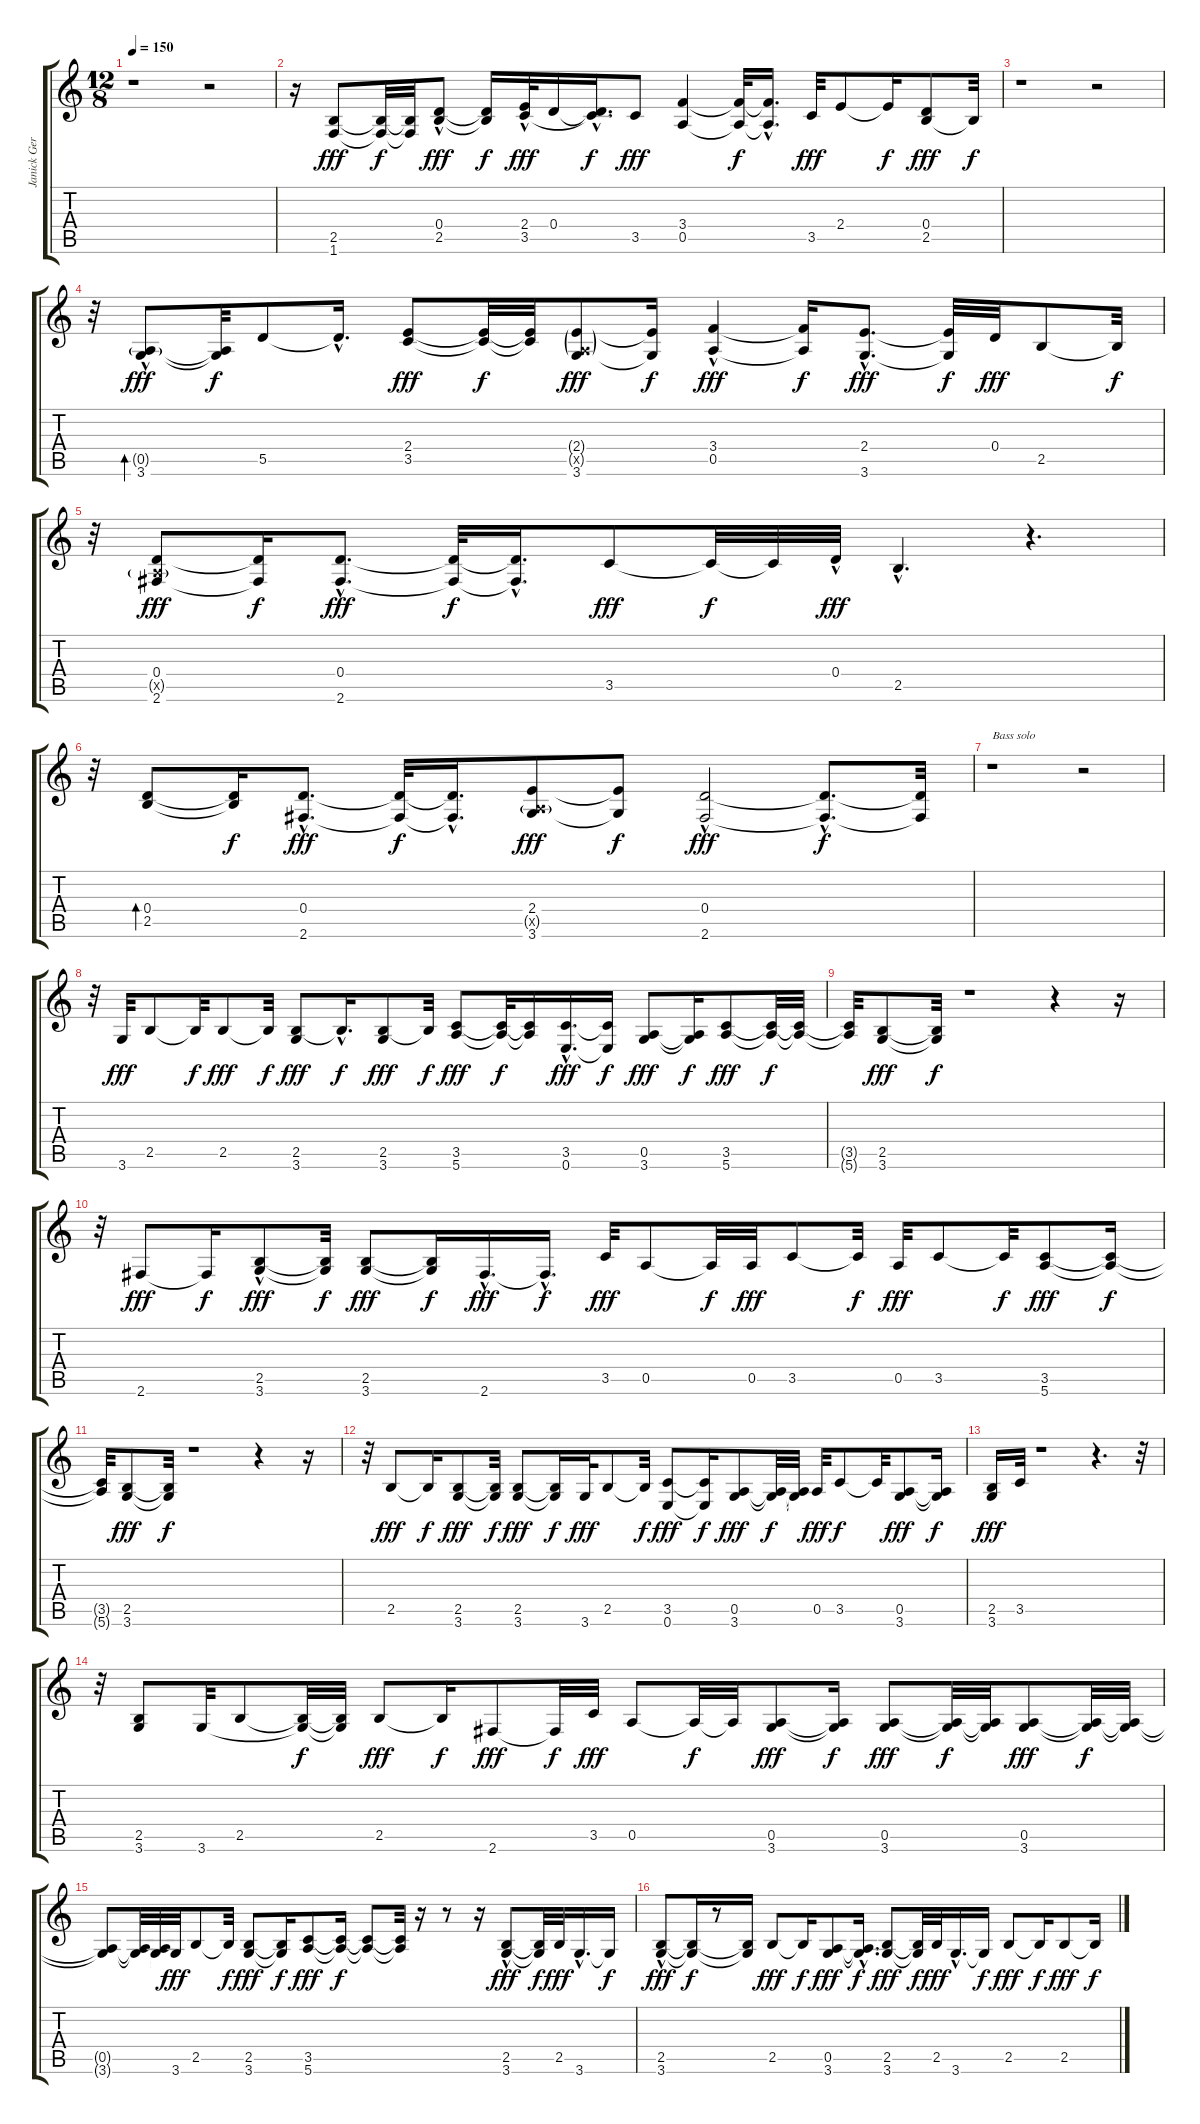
\track ("Janick Gers  ( guitar )" "Janick Ger") {instrument distortionguitar}
\staff {score tabs}
\tuning (E4 B3 G3 D3 A2 E2) {hide}
\ts (12 8)
\tempo 150
\clef g2
\ks c
r.1{dy f} r.2 |
r.16 (2.5 1.6).8{dy fff} (2.5{t} 1.6{t}).32{dy f} (2.5{t} 1.6{t}).32 (0.4{hac} 2.5).8{dy fff} (0.4{t} 2.5{t}).16{dy f} (2.4{hac} 3.5).32{dy fff} 0.4.16 (0.4{hac t} 3.5{hac t}).16{d dy f} 3.5.8{dy fff} (3.4 0.5).4 (3.4{t} 0.5{t}).32{dy f} (3.4{hac t} 0.5{hac t}).16{d} 3.5.32{dy fff} 2.4.8 2.4{t}.16{dy f} (0.4 2.5).8{dy fff} 2.5{t}.32{dy f} |
r.1 r.2 |
r.32 (0.5{g hac} 3.6).8{bd 480 dy fff} (0.5{t} 3.6{t}).32{dy f} 5.5.8 5.5{hac t}.16{d} (2.4 3.5).8{dy fff} (2.4{t} 3.5{t}).32{dy f} (2.4{t} 3.5{t}).32 (2.4{g} 0.5{g x} 3.6).8{dy fff} (2.4{t} 3.6{t}).16{dy f} (3.4{hac} 0.5).4{dy fff} (3.4{t} 0.5{t}).16{dy f} (2.4 3.6{hac}).8{d dy fff} (2.4{t} 3.6{t}).32{dy f} 0.4.32{dy fff} 2.5.8 2.5{t}.32{dy f} |
r.32 (0.4 0.5{g x} 2.6).8{dy fff} (0.4{t} 2.6{t}).16{dy f} (0.4{hac} 2.6{hac}).8{d dy fff} (0.4{t} 2.6{t}).32{dy f} (0.4{hac t} 2.6{hac t}).16{d} 3.5.8{dy fff} 3.5{t}.32{dy f} 3.5{t}.32 0.4{hac}.32{dy fff} 2.5{hac}.4{d} r.4{d} |
r.32 (0.4 2.5).8{bd 480} (0.4{t} 2.5{t}).16{dy f} (0.4 2.6{hac}).8{d dy fff} (0.4{t} 2.6{t}).32{dy f} (0.4{hac t} 2.6{hac t}).16{d} (2.4 0.5{g x} 3.6).8{dy fff} (2.4{t} 3.6{t}).8{dy f} (0.4 2.6{hac}).2{dy fff} (0.4{hac t} 2.6{hac t}).8{d dy f} (0.4{t} 2.6{t}).32 |
r.1{txt "Bass solo"} r.2 |
r.32 3.6.32{dy fff} 2.5.8 2.5{t}.32{dy f} 2.5.8{dy fff} 2.5{t}.32{dy f} (2.5 3.6).8{dy fff} 2.5{hac t}.16{d dy f} (2.5 3.6).8{dy fff} 2.5{t}.32{dy f} (3.5 5.6).8{dy fff} (3.5{t} 5.6{t}).32{dy f} (3.5{t} 5.6{t}).16 (3.5{hac} 0.6{hac}).16{d dy fff} (3.5{t} 0.6{t}).16{dy f} (0.5 3.6).8{dy fff} (0.5{t} 3.6{t}).16{dy f} (3.5 5.6).8{dy fff} (3.5{t} 5.6{t}).32{dy f} (3.5{t} 5.6{t}).32 |
(3.5{t} 5.6{t}).32 (2.5 3.6).8{dy fff} (2.5{t} 3.6{t}).32{dy f} r.1 r.4 r.16 |
r.32 2.6.8{dy fff} 2.6{t}.16{dy f} (2.5 3.6{hac}).8{dy fff} (2.5{t} 3.6{t}).32{dy f} (2.5 3.6).8{dy fff} (2.5{t} 3.6{t}).16{dy f} 2.6{hac}.16{d dy fff} 2.6{hac t}.16{d dy f} 3.5.32{dy fff} 0.5.8 0.5{t}.32{dy f} 0.5.32{dy fff} 3.5.8 3.5{t}.32{dy f} 0.5.32{dy fff} 3.5.8 3.5{t}.32{dy f} (3.5 5.6).8{dy fff} (3.5{t} 5.6{t}).16{dy f} |
(3.5{t} 5.6{t}).32 (2.5 3.6).8{dy fff} (2.5{t} 3.6{t}).32{dy f} r.1 r.4 r.16 |
r.32 2.5.8{dy fff} 2.5{t}.16{dy f} (2.5 3.6).8{dy fff} (2.5{t} 3.6{t}).32{dy f} (2.5 3.6).8{dy fff} (2.5{t} 3.6{t}).16{dy f} 3.6.32{dy fff} 2.5.8 2.5{t}.32{dy f} (3.5 0.6).8{dy fff} (3.5{t} 0.6{t}).16{dy f} (0.5 3.6).8{dy fff} (0.5{t} 3.6{t}).32{dy f} (0.5{t} 3.6{t}).32 0.5.32{dy fff} 3.5.8{dy f} 3.5{t}.32 (0.5 3.6).8{dy fff} (0.5{t} 3.6{t}).16{dy f} |
(2.5 3.6).16{dy fff} 3.5.32 r.1 r.4{d} r.32 |
r.32 (2.5 3.6).8 3.6.32 2.5.8 (2.5{t} 3.6{t}).32{dy f} (2.5{t} 3.6{t}).32 2.5.8{dy fff} 2.5{t}.16{dy f} 2.6.8{dy fff} 2.6{t}.32{dy f} 3.5.32{dy fff} 0.5.8 0.5{t}.32{dy f} 0.5{t}.32 (0.5 3.6).8{dy fff} (0.5{t} 3.6{t}).16{dy f} (0.5 3.6).8{dy fff} (0.5{t} 3.6{t}).32{dy f} (0.5{t} 3.6{t}).32 (0.5 3.6).8{dy fff} (0.5{t} 3.6{t}).32{dy f} (0.5{t} 3.6{t}).32 |
(0.5{t} 3.6{t}).8 (0.5{t} 3.6{t}).32 (0.5{t} 3.6{t}).32 3.6.32{dy fff} 2.5.8 2.5{t}.32{dy f} (2.5 3.6).8{dy fff} (2.5{t} 3.6{t}).16{dy f} (3.5 5.6).8{dy fff} (3.5{t} 5.6{t}).16{dy f} (3.5{t} 5.6{t}).8 (3.5{t} 5.6{t}).32 r.16 r.8 r.16 (2.5 3.6{hac}).8{dy fff} (2.5{t} 3.6{t}).32{dy f} 2.5.32{dy fff} 3.6{hac}.16{d} 3.6{t}.16{dy f} |
(2.5 3.6{hac}).8{dy fff} (2.5{t} 3.6{t}).16{dy f} r.8 (2.5{t} 3.6{t}).16 2.5.8{dy fff} 2.5{t}.16{dy f} (0.5 3.6).8{dy fff} (0.5{hac t} 3.6{hac t}).16{d dy f} (2.5 3.6).8{dy fff} (2.5{t} 3.6{t}).32{dy f} 2.5.32{dy fff} 3.6{hac}.16{d} 3.6{t}.16{dy f} 2.5.8{dy fff} 2.5{t}.16{dy f} 2.5.8{dy fff} 2.5{t}.16{dy f}
